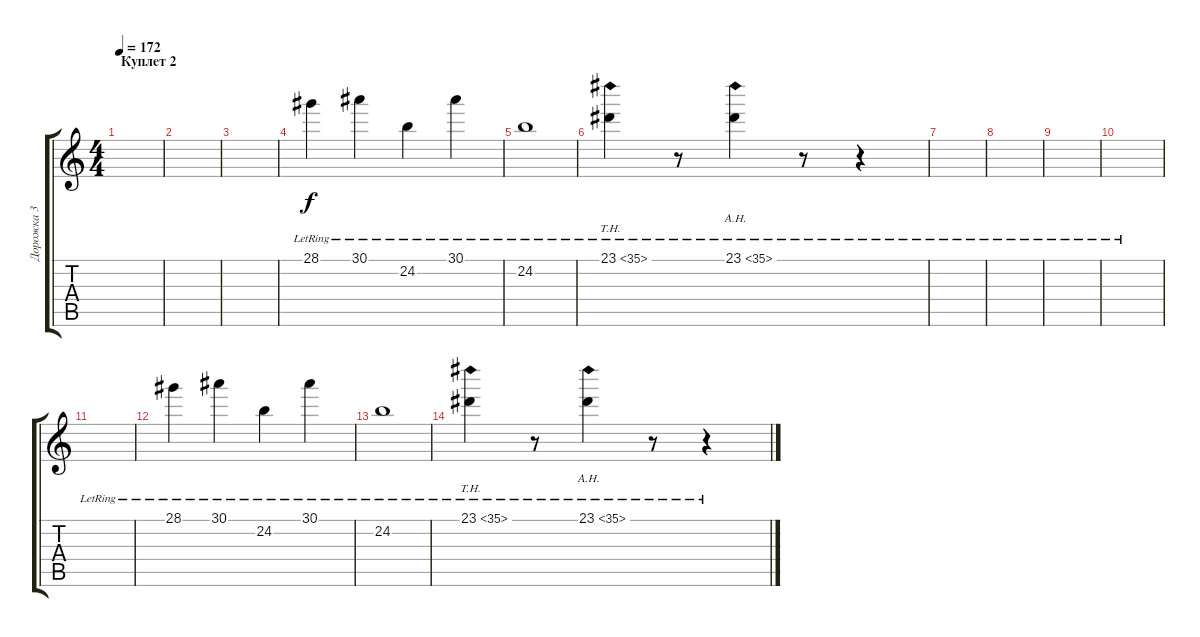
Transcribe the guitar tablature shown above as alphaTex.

\track ("Дорожка 3" "Дорожка 3") {instrument acousticgrandpiano}
\staff {score tabs}
\tuning (E4 B3 G3 D3 A2 E2) {hide}
\ts (4 4)
\section ("" "Куплет 2")
\tempo 172
\clef g2
\ks c
|
|
|
28.1{lr}.4 30.1{lr}.4 24.2{lr}.4 30.1{lr}.4 |
24.2{lr}.1 |
23.1{th 12 lr}.4 r.8 23.1{ah 12 lr}.4 r.8 r.4 |
|
|
|
|
|
28.1{lr}.4 30.1{lr}.4 24.2{lr}.4 30.1{lr}.4 |
24.2{lr}.1 |
23.1{th 12 lr}.4 r.8 23.1{ah 12 lr}.4 r.8 r.4
